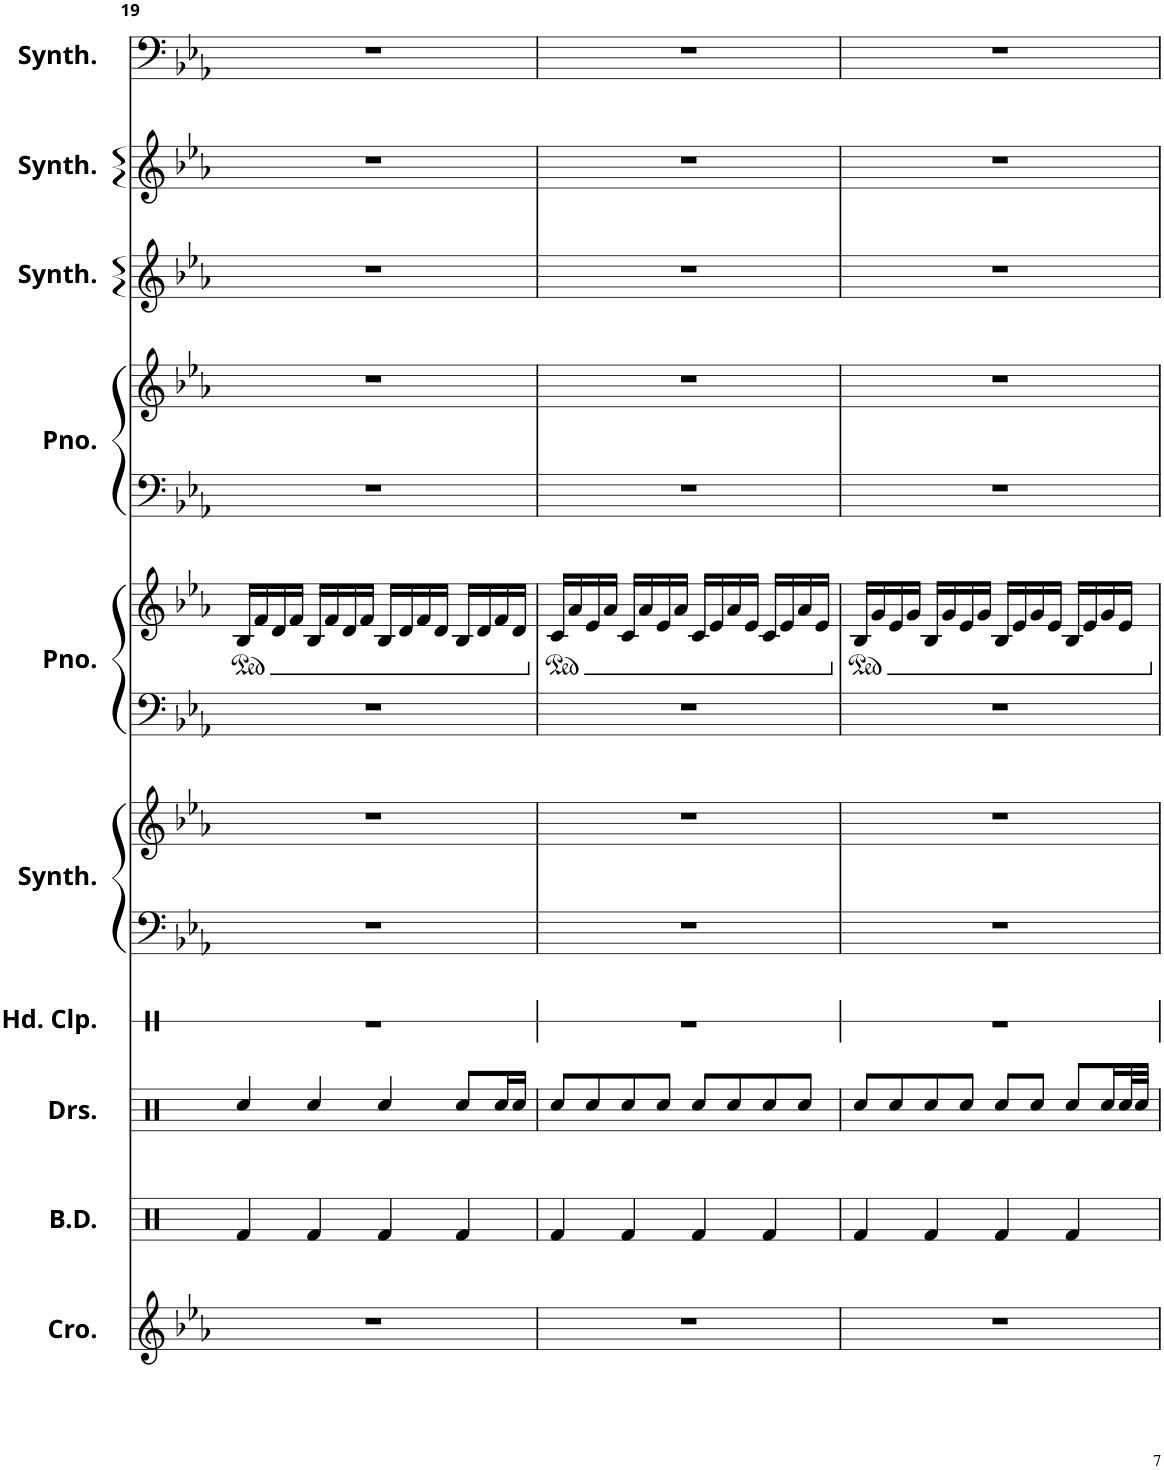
**kern	**kern	**kern	**kern	**kern	**kern	**kern	**kern	**kern	**kern	**kern	**kern	**kern
*part10	*part9	*part8	*part7	*part6	*part6	*part5	*part5	*part4	*part4	*part3	*part2	*part1
*staff13	*staff12	*staff11	*staff10	*staff9	*staff8	*staff7	*staff6	*staff5	*staff4	*staff3	*staff2	*staff1
*I"REVERSE CYMBAL	*I"BASS DRUMS	*I"PERCUSSION	*I"CLAP	*I"LEAD BASS SYNTH	*	*I"MELODY PIANO	*	*I"ACCOMPANIMENT PIANO	*	*I"SQUARE SYNTH	*I"SINE SYNTH	*I"SAW SYNTH
*	*I'B.D.	*	*	*I'Synth.	*	*I'Pno.	*	*I'Pno.	*	*I'Synth.	*I'Synth.	*I'Synth.
!!LO:PB:g=z
*clefG2	*clefX	*clefX	*clefX	*clefF4	*clefG2	*clefF4	*clefG2	*clefF4	*clefG2	*clefG2	*clefG2	*clefF4
*Trd-14c-24	*	*	*	*	*	*	*	*	*	*	*	*
*k[b-e-a-]	*k[]	*k[]	*k[]	*k[b-e-a-]	*k[b-e-a-]	*k[b-e-a-]	*k[b-e-a-]	*k[b-e-a-]	*k[b-e-a-]	*k[b-e-a-]	*k[b-e-a-]	*k[b-e-a-]
*M4/4	*M4/4	*M4/4	*M4/4	*M4/4	*M4/4	*M4/4	*M4/4	*M4/4	*M4/4	*M4/4	*M4/4	*M4/4
*	*	*	*	*	*	*	*ped	*	*	*	*	*
=19	=19	=19	=19	=19	=19	=19	=19	=19	=19	=19	=19	=19
1r	4Rf/	4Rcc/	1r	1r	1r	1r	16B-/LL	1r	1r	1r	1r	1r
.	.	.	.	.	.	.	16f/	.	.	.	.	.
.	.	.	.	.	.	.	16d/	.	.	.	.	.
.	.	.	.	.	.	.	16f/JJ	.	.	.	.	.
.	4Rf/	4Rcc/	.	.	.	.	16B-/LL	.	.	.	.	.
.	.	.	.	.	.	.	16f/	.	.	.	.	.
.	.	.	.	.	.	.	16d/	.	.	.	.	.
.	.	.	.	.	.	.	16f/JJ	.	.	.	.	.
.	4Rf/	4Rcc/	.	.	.	.	16B-/LL	.	.	.	.	.
.	.	.	.	.	.	.	16d/	.	.	.	.	.
.	.	.	.	.	.	.	16f/	.	.	.	.	.
.	.	.	.	.	.	.	16d/JJ	.	.	.	.	.
.	4Rf/	8Rcc/L	.	.	.	.	16B-/LL	.	.	.	.	.
.	.	.	.	.	.	.	16d/	.	.	.	.	.
.	.	16Rcc/L	.	.	.	.	16f/	.	.	.	.	.
.	.	16Rcc/JJ	.	.	.	.	16d/JJ	.	.	.	.	.
=20	=20	=20	=20	=20	=20	=20	=20	=20	=20	=20	=20	=20
*	*	*	*	*	*	*	*Xped	*	*	*	*	*
*	*	*	*	*	*	*	*ped	*	*	*	*	*
1r	4Rf/	8Rcc/L	1r	1r	1r	1r	16c/LL	1r	1r	1r	1r	1r
.	.	.	.	.	.	.	16a-/	.	.	.	.	.
.	.	8Rcc/	.	.	.	.	16e-/	.	.	.	.	.
.	.	.	.	.	.	.	16a-/JJ	.	.	.	.	.
.	4Rf/	8Rcc/	.	.	.	.	16c/LL	.	.	.	.	.
.	.	.	.	.	.	.	16a-/	.	.	.	.	.
.	.	8Rcc/J	.	.	.	.	16e-/	.	.	.	.	.
.	.	.	.	.	.	.	16a-/JJ	.	.	.	.	.
.	4Rf/	8Rcc/L	.	.	.	.	16c/LL	.	.	.	.	.
.	.	.	.	.	.	.	16e-/	.	.	.	.	.
.	.	8Rcc/	.	.	.	.	16a-/	.	.	.	.	.
.	.	.	.	.	.	.	16e-/JJ	.	.	.	.	.
.	4Rf/	8Rcc/	.	.	.	.	16c/LL	.	.	.	.	.
.	.	.	.	.	.	.	16e-/	.	.	.	.	.
.	.	8Rcc/J	.	.	.	.	16a-/	.	.	.	.	.
.	.	.	.	.	.	.	16e-/JJ	.	.	.	.	.
=21	=21	=21	=21	=21	=21	=21	=21	=21	=21	=21	=21	=21
*	*	*	*	*	*	*	*Xped	*	*	*	*	*
*	*	*	*	*	*	*	*ped	*	*	*	*	*
1r	4Rf/	8Rcc/L	1r	1r	1r	1r	16B-/LL	1r	1r	1r	1r	1r
.	.	.	.	.	.	.	16g/	.	.	.	.	.
.	.	8Rcc/	.	.	.	.	16e-/	.	.	.	.	.
.	.	.	.	.	.	.	16g/JJ	.	.	.	.	.
.	4Rf/	8Rcc/	.	.	.	.	16B-/LL	.	.	.	.	.
.	.	.	.	.	.	.	16g/	.	.	.	.	.
.	.	8Rcc/J	.	.	.	.	16e-/	.	.	.	.	.
.	.	.	.	.	.	.	16g/JJ	.	.	.	.	.
.	4Rf/	8Rcc/L	.	.	.	.	16B-/LL	.	.	.	.	.
.	.	.	.	.	.	.	16e-/	.	.	.	.	.
.	.	8Rcc/J	.	.	.	.	16g/	.	.	.	.	.
.	.	.	.	.	.	.	16e-/JJ	.	.	.	.	.
.	4Rf/	8Rcc/L	.	.	.	.	16B-/LL	.	.	.	.	.
.	.	.	.	.	.	.	16e-/	.	.	.	.	.
.	.	16Rcc/L	.	.	.	.	16g/	.	.	.	.	.
.	.	32Rcc/L	.	.	.	.	16e-/JJ	.	.	.	.	.
.	.	32Rcc/JJJ	.	.	.	.	.	.	.	.	.	.
*	*	*	*	*	*	*	*Xped	*	*	*	*	*
=	=	=	=	=	=	=	=	=	=	=	=	=
*-	*-	*-	*-	*-	*-	*-	*-	*-	*-	*-	*-	*-
